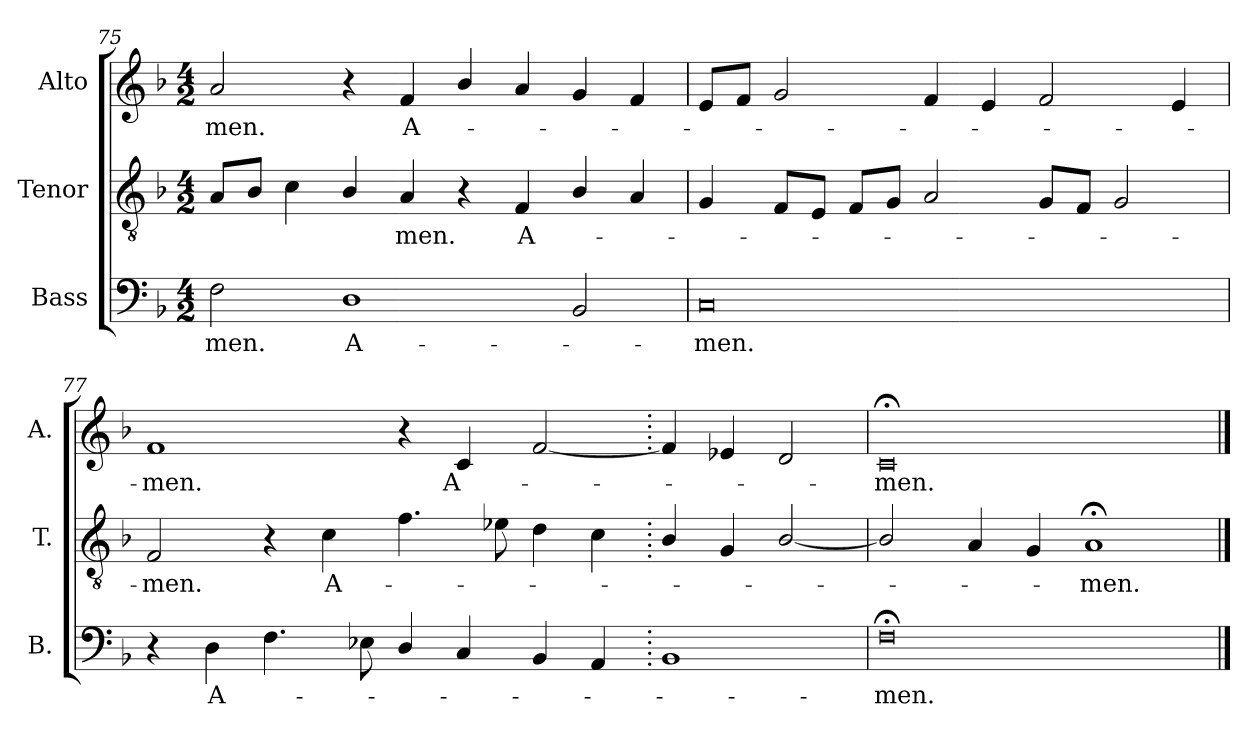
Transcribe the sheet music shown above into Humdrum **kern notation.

**kern	**text	**kern	**text	**kern	**text
*part3	*part3	*part2	*part2	*part1	*part1
*staff3	*staff3	*staff2	*staff2	*staff1	*staff1
*I"Bass	*	*I"Tenor	*	*I"Alto	*
*I'B.	*	*I'T.	*	*I'A.	*
*clefF4	*	*clefGv2	*	*clefG2	*
*	*	*ITrd7c12	*	*	*
*k[b-]	*	*k[b-]	*	*k[b-]	*
*F:	*	*F:	*	*F:	*
*M4/2	*	*M4/2	*	*M4/2	*
=75	=75	=75	=75	=75	=75
!	!LO:LY:b:color=#000000	!	!	!	!
!	!	!	!	!	!LO:LY:b:color=#000000
2Fi\	-men.	8AAi/L	.	2ai/	-men.
.	.	8BB-i/J	.	.	.
.	.	4Ci\	.	.	.
!	!LO:LY:b:color=#000000	!	!	!	!
1Di	A-	4BB-i/	.	4r	.
!	!	!	!LO:LY:b:color=#000000	!	!
!	!	!	!	!	!LO:LY:b:color=#000000
.	.	4AAi/	-men.	4fi/	A-
.	.	4r	.	4b-i/	.
!	!	!	!LO:LY:b:color=#000000	!	!
.	.	4FFi/	A-	4ai/	.
2BB-i/	.	4BB-i/	.	4gi/	.
.	.	4AAi/	.	4fi/	.
!!LO:PB:g=z
=76	=76	=76	=76	=76	=76
!	!LO:LY:b:color=#000000	!	!	!	!
0Ci	-men.	4GGi/	.	8ei/L	.
.	.	.	.	8fi/J	.
.	.	8FFi/L	.	2gi/	.
.	.	8EEi/J	.	.	.
.	.	8FFi/L	.	.	.
.	.	8GGi/J	.	.	.
.	.	2AAi/	.	4fi/	.
.	.	.	.	4ei/	.
.	.	8GGi/L	.	2fi/	.
.	.	8FFi/J	.	.	.
.	.	2GGi/	.	.	.
.	.	.	.	4ei/	.
=77	=77	=77	=77	=77	=77
!	!	!	!LO:LY:b:color=#000000	!	!
!	!	!	!	!	!LO:LY:b:color=#000000
4r	.	2FFi/	-men.	1fi	-men.
!	!LO:LY:b:color=#000000	!	!	!	!
4Di\	A-	.	.	.	.
4.Fi\	.	4r	.	.	.
!	!	!	!LO:LY:b:color=#000000	!	!
.	.	4Ci\	A-	.	.
8E-Xi\	.	.	.	.	.
4Di/	.	4.Fi\	.	4r	.
!	!	!	!	!	!LO:LY:b:color=#000000
4Ci/	.	.	.	4ci/	A-
.	.	8E-Xi\	.	.	.
4BB-i/	.	4Di\	.	[2fi/	.
4AAi/	.	4Ci\	.	.	.
=78.	=78.	=78.	=78.	=78.	=78.
1BB-i	.	4BB-i/	.	4fi/]	.
.	.	4GGi/	.	4e-Xi/	.
.	.	[2BB-i/	.	2di/	.
=79	=79	=79	=79	=79	=79
!	!LO:LY:b:color=#000000	!	!	!	!
!	!	!	!	!	!LO:LY:b:color=#000000
0F;i	-men.	2BB-i/]	.	0c;i	-men.
.	.	4AAi/	.	.	.
.	.	4GGi/	.	.	.
!	!	!	!LO:LY:b:color=#000000	!	!
.	.	1AA;i	-men.	.	.
==	==	==	==	==	==
*-	*-	*-	*-	*-	*-
